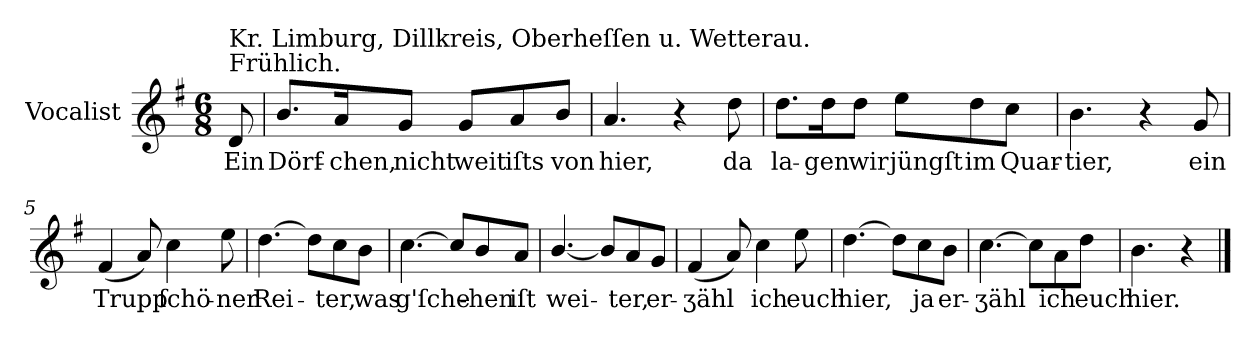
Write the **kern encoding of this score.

**kern	**text
*part1	*part1
*staff1	*staff1
*I"Vocalist	*
*k[f#]	*
*G:	*
*M6/8	*
=	=
!LO:TX:a:t=Frühlich.	!
!LO:TX:a:t=Kr. Limburg, Dillkreis, Oberheſſen u. Wetterau.	!
8d	Ein
=1	=1
8.b/L	Dörf-
16aK	-chen,
8gJ	nicht
8gL	weit
8a	iſts
8bJ	von
=2	=2
4.a	hier,
4r	.
8dd	da
=3	=3
8.ddL	la-
16ddK	-gen
8ddJ	wir
8eeL	jüngſt
8dd	im
8ccJ	Quar-
=4	=4
4.b	-tier,
4r	.
8g	ein
=5	=5
(4f#	Trupp
8a)	.
4cc	ſchö-
8ee	-ner
=6	=6
[4.dd	Rei-
8ddL]	.
8cc	-ter,
8bJ	was
=7	=7
[4.cc	g'ſche-
8ccL]	.
8b/	-hen
8aJ	iſt
=8	=8
[4.b/	wei-
8b/L]	.
8a	-ter,
8gJ	er-
=9	=9
(4f#	-ʒähl
8a)	.
4cc	ich
8ee	euch
=10	=10
[4.dd	hier,
8ddL]	.
8cc	ja
8bJ	er-
=11	=11
[4.cc	-ʒähl
8ccL]	.
8a	ich
8ddJ	euch
=12	=12
4.b	hier.
4r	.
==	==
*-	*-
